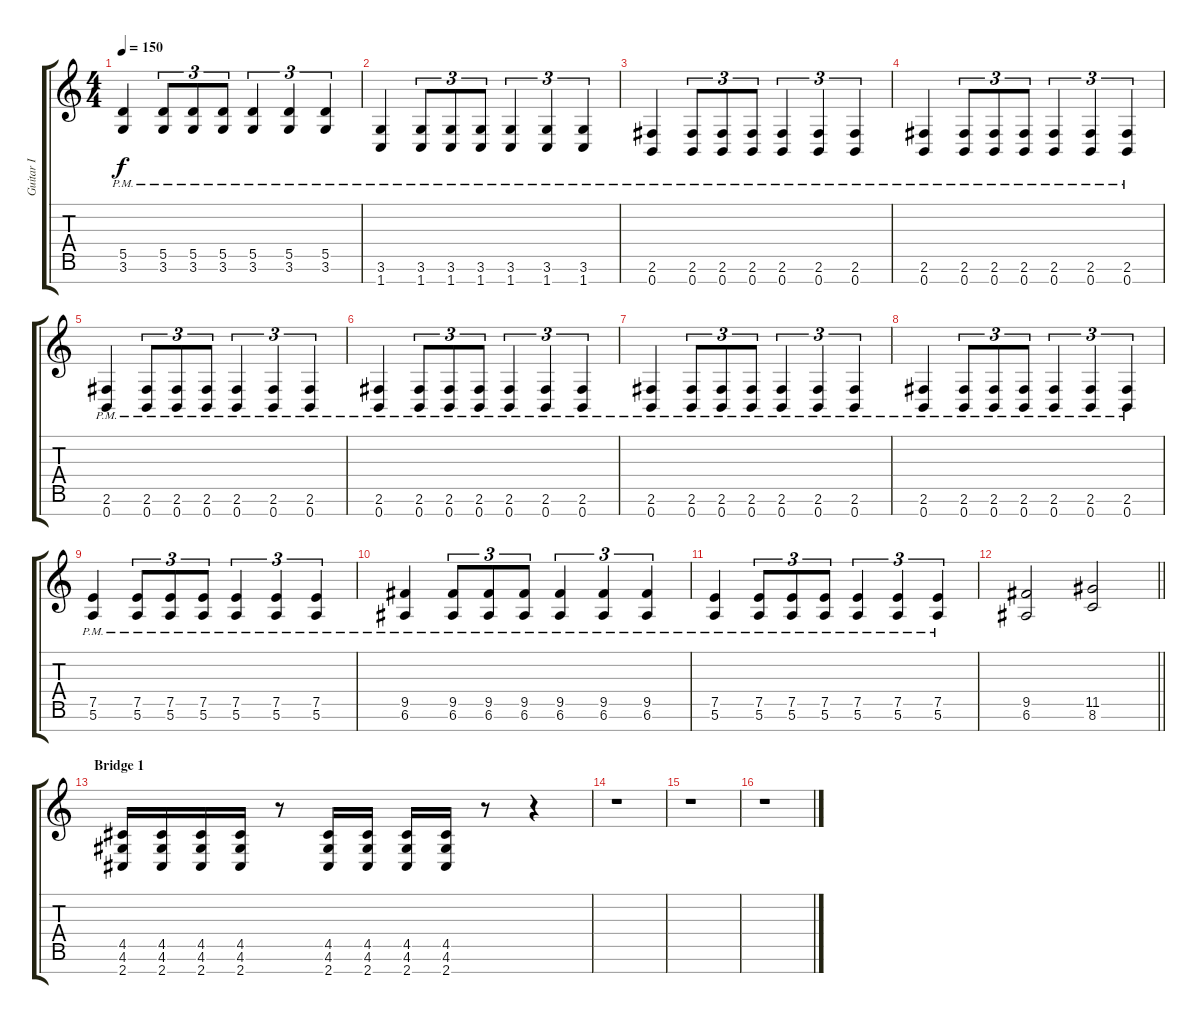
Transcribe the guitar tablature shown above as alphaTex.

\track ("Guitar I" "Guitar I") {instrument distortionguitar}
\staff {score tabs}
\tuning (E4 B3 G3 D3 A2 E2 B1) {hide}
\ts (4 4)
\tempo 150
\clef g2
\ks c
(5.5{pm} 3.6{pm}).4{dy f} (5.5{pm} 3.6{pm}).8{tu (3 2)} (5.5{pm} 3.6{pm}).8{tu (3 2)} (5.5{pm} 3.6{pm}).8{tu (3 2)} (5.5{pm} 3.6{pm}).4{tu (3 2)} (5.5{pm} 3.6{pm}).4{tu (3 2)} (5.5{pm} 3.6{pm}).4{tu (3 2)} |
(3.6{pm} 1.7{pm}).4 (3.6{pm} 1.7{pm}).8{tu (3 2)} (3.6{pm} 1.7{pm}).8{tu (3 2)} (3.6{pm} 1.7{pm}).8{tu (3 2)} (3.6{pm} 1.7{pm}).4{tu (3 2)} (3.6{pm} 1.7{pm}).4{tu (3 2)} (3.6{pm} 1.7{pm}).4{tu (3 2)} |
(2.6{pm} 0.7{pm}).4 (2.6{pm} 0.7{pm}).8{tu (3 2)} (2.6{pm} 0.7{pm}).8{tu (3 2)} (2.6{pm} 0.7{pm}).8{tu (3 2)} (2.6{pm} 0.7{pm}).4{tu (3 2)} (2.6{pm} 0.7{pm}).4{tu (3 2)} (2.6{pm} 0.7{pm}).4{tu (3 2)} |
(2.6{pm} 0.7{pm}).4 (2.6{pm} 0.7{pm}).8{tu (3 2)} (2.6{pm} 0.7{pm}).8{tu (3 2)} (2.6{pm} 0.7{pm}).8{tu (3 2)} (2.6{pm} 0.7{pm}).4{tu (3 2)} (2.6{pm} 0.7{pm}).4{tu (3 2)} (2.6{pm} 0.7{pm}).4{tu (3 2)} |
(2.6{pm} 0.7{pm}).4 (2.6{pm} 0.7{pm}).8{tu (3 2)} (2.6{pm} 0.7{pm}).8{tu (3 2)} (2.6{pm} 0.7{pm}).8{tu (3 2)} (2.6{pm} 0.7{pm}).4{tu (3 2)} (2.6{pm} 0.7{pm}).4{tu (3 2)} (2.6{pm} 0.7{pm}).4{tu (3 2)} |
(2.6{pm} 0.7{pm}).4 (2.6{pm} 0.7{pm}).8{tu (3 2)} (2.6{pm} 0.7{pm}).8{tu (3 2)} (2.6{pm} 0.7{pm}).8{tu (3 2)} (2.6{pm} 0.7{pm}).4{tu (3 2)} (2.6{pm} 0.7{pm}).4{tu (3 2)} (2.6{pm} 0.7{pm}).4{tu (3 2)} |
(2.6{pm} 0.7{pm}).4 (2.6{pm} 0.7{pm}).8{tu (3 2)} (2.6{pm} 0.7{pm}).8{tu (3 2)} (2.6{pm} 0.7{pm}).8{tu (3 2)} (2.6{pm} 0.7{pm}).4{tu (3 2)} (2.6{pm} 0.7{pm}).4{tu (3 2)} (2.6{pm} 0.7{pm}).4{tu (3 2)} |
(2.6{pm} 0.7{pm}).4 (2.6{pm} 0.7{pm}).8{tu (3 2)} (2.6{pm} 0.7{pm}).8{tu (3 2)} (2.6{pm} 0.7{pm}).8{tu (3 2)} (2.6{pm} 0.7{pm}).4{tu (3 2)} (2.6{pm} 0.7{pm}).4{tu (3 2)} (2.6{pm} 0.7{pm}).4{tu (3 2)} |
(7.5{pm} 5.6{pm}).4 (7.5{pm} 5.6{pm}).8{tu (3 2)} (7.5{pm} 5.6{pm}).8{tu (3 2)} (7.5{pm} 5.6{pm}).8{tu (3 2)} (7.5{pm} 5.6{pm}).4{tu (3 2)} (7.5{pm} 5.6{pm}).4{tu (3 2)} (7.5{pm} 5.6{pm}).4{tu (3 2)} |
(9.5{pm} 6.6{pm}).4 (9.5{pm} 6.6{pm}).8{tu (3 2)} (9.5{pm} 6.6{pm}).8{tu (3 2)} (9.5{pm} 6.6{pm}).8{tu (3 2)} (9.5{pm} 6.6{pm}).4{tu (3 2)} (9.5{pm} 6.6{pm}).4{tu (3 2)} (9.5{pm} 6.6{pm}).4{tu (3 2)} |
(7.5{pm} 5.6{pm}).4 (7.5{pm} 5.6{pm}).8{tu (3 2)} (7.5{pm} 5.6{pm}).8{tu (3 2)} (7.5{pm} 5.6{pm}).8{tu (3 2)} (7.5{pm} 5.6{pm}).4{tu (3 2)} (7.5{pm} 5.6{pm}).4{tu (3 2)} (7.5{pm} 5.6{pm}).4{tu (3 2)} |
\barLineRight lightlight
(9.5 6.6).2 (11.5 8.6).2 |
\section ("" "Bridge 1")
(4.5 4.6 2.7).16 (4.5 4.6 2.7).16 (4.5 4.6 2.7).16 (4.5 4.6 2.7).16 r.8 (4.5 4.6 2.7).16 (4.5 4.6 2.7).16 (4.5 4.6 2.7).16 (4.5 4.6 2.7).16 r.8 r.4 |
r.1 |
r.1 |
r.1
